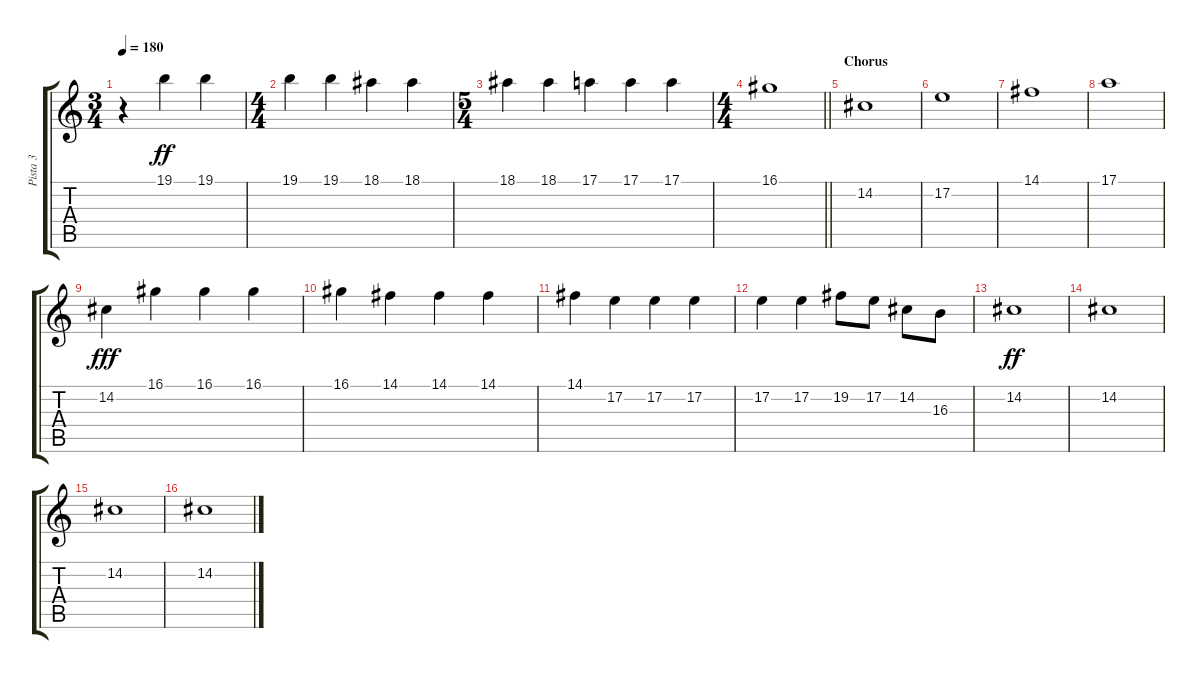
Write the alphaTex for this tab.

\track ("Pista 3" "Pista 3") {instrument lead2sawtooth}
\staff {score tabs}
\tuning (E4 B3 G3 D3 A2 E2) {hide}
\ts (3 4)
\tempo 180
\clef g2
\ks c
r.4{dy ff} 19.1.4 19.1.4 |
\ts (4 4)
19.1.4 19.1.4 18.1.4 18.1.4 |
\ts (5 4)
18.1.4 18.1.4 17.1.4 17.1.4 17.1.4 |
\ts (4 4)
\barLineRight lightlight
16.1.1 |
\section ("" "Chorus")
14.2.1 |
17.2.1 |
14.1.1 |
17.1.1 |
14.2.4{dy fff} 16.1.4 16.1.4 16.1.4 |
16.1.4 14.1.4 14.1.4 14.1.4 |
14.1.4 17.2.4 17.2.4 17.2.4 |
17.2.4 17.2.4 19.2.8 17.2.8 14.2.8 16.3.8 |
14.2.1{dy ff} |
14.2.1 |
14.2.1 |
14.2.1
